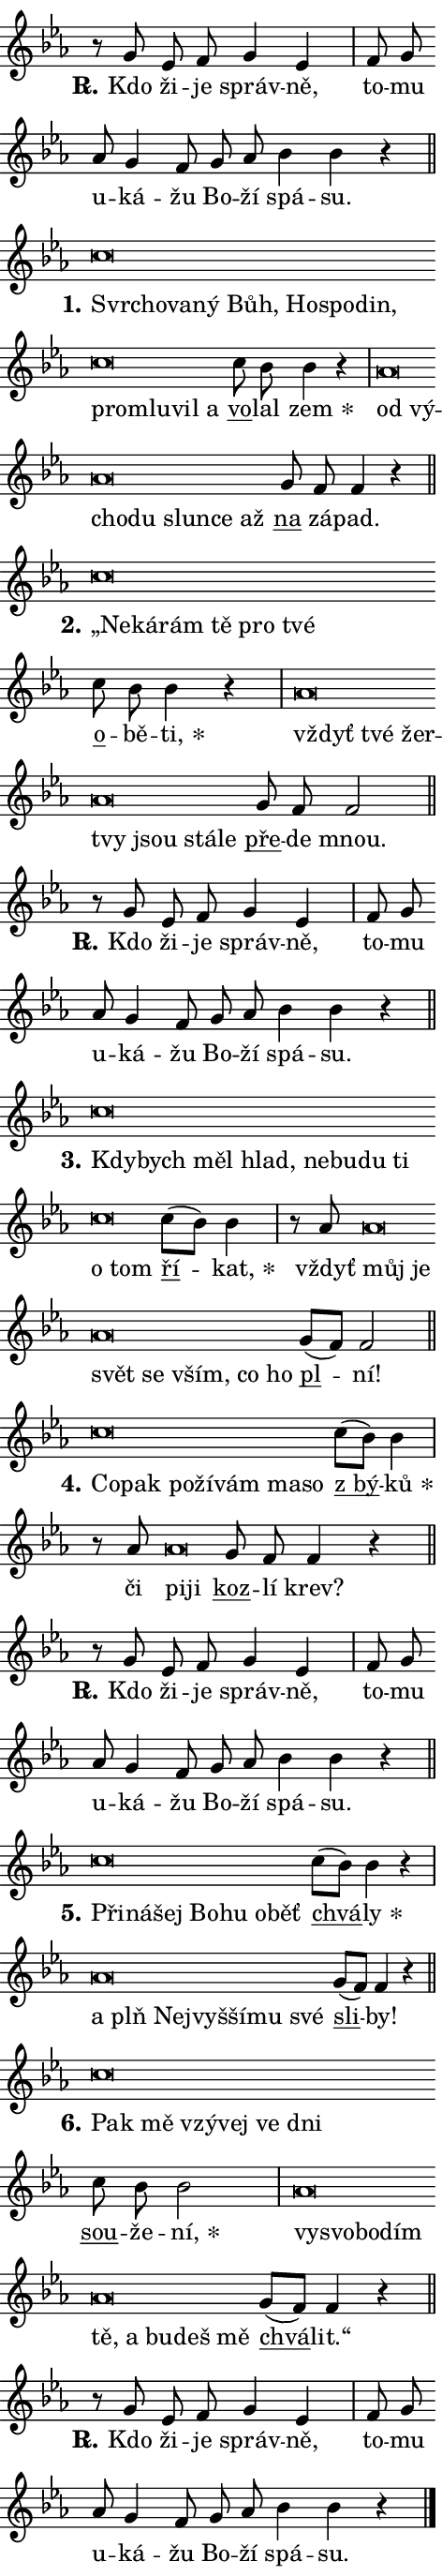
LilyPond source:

\version "2.24.0"
\header { tagline = "" }
\paper {
  indent = 0\cm
  top-margin = 0\cm
  right-margin = 0.13\cm % to fit lyric hyphens
  bottom-margin = 0\cm
  left-margin = 0\cm
  paper-width = 8\cm
  page-breaking = #ly:one-page-breaking
  system-system-spacing.basic-distance = #11
  score-system-spacing.basic-distance = #11
  ragged-last = ##f
}


%% Author: Thomas Morley
%% https://lists.gnu.org/archive/html/lilypond-user/2020-05/msg00002.html
#(define (line-position grob)
"Returns position of @var[grob} in current system:
   @code{'start}, if at first time-step
   @code{'end}, if at last time-step
   @code{'middle} otherwise
"
  (let* ((col (ly:item-get-column grob))
         (ln (ly:grob-object col 'left-neighbor))
         (rn (ly:grob-object col 'right-neighbor))
         (col-to-check-left (if (ly:grob? ln) ln col))
         (col-to-check-right (if (ly:grob? rn) rn col))
         (break-dir-left
           (and
             (ly:grob-property col-to-check-left 'non-musical #f)
             (ly:item-break-dir col-to-check-left)))
         (break-dir-right
           (and
             (ly:grob-property col-to-check-right 'non-musical #f)
             (ly:item-break-dir col-to-check-right))))
        (cond ((eqv? 1 break-dir-left) 'start)
              ((eqv? -1 break-dir-right) 'end)
              (else 'middle))))

#(define (tranparent-at-line-position vctor)
  (lambda (grob)
  "Relying on @code{line-position} select the relevant enry from @var{vctor}.
Used to determine transparency,"
    (case (line-position grob)
      ((end) (not (vector-ref vctor 0)))
      ((middle) (not (vector-ref vctor 1)))
      ((start) (not (vector-ref vctor 2))))))

noteHeadBreakVisibility =
#(define-music-function (break-visibility)(vector?)
"Makes @code{NoteHead}s transparent relying on @var{break-visibility}"
#{
  \override NoteHead.transparent =
    #(tranparent-at-line-position break-visibility)
#})

#(define delete-ledgers-for-transparent-note-heads
  (lambda (grob)
    "Reads whether a @code{NoteHead} is transparent.
If so this @code{NoteHead} is removed from @code{'note-heads} from
@var{grob}, which is supposed to be @code{LedgerLineSpanner}.
As a result ledgers are not printed for this @code{NoteHead}"
    (let* ((nhds-array (ly:grob-object grob 'note-heads))
           (nhds-list
             (if (ly:grob-array? nhds-array)
                 (ly:grob-array->list nhds-array)
                 '()))
           ;; Relies on the transparent-property being done before
           ;; Staff.LedgerLineSpanner.after-line-breaking is executed.
           ;; This is fragile ...
           (to-keep
             (remove
               (lambda (nhd)
                 (ly:grob-property nhd 'transparent #f))
               nhds-list)))
      ;; TODO find a better method to iterate over grob-arrays, similiar
      ;; to filter/remove etc for lists
      ;; For now rebuilt from scratch
      (set! (ly:grob-object grob 'note-heads)  '())
      (for-each
        (lambda (nhd)
          (ly:pointer-group-interface::add-grob grob 'note-heads nhd))
        to-keep))))

squashNotes = {
  \override NoteHead.X-extent = #'(-0.2 . 0.2)
  \override NoteHead.Y-extent = #'(-0.75 . 0)
  \override NoteHead.stencil =
    #(lambda (grob)
       (let ((pos (ly:grob-property grob 'staff-position)))
         (begin
           (if (< pos -7) (display "ERROR: Lower brevis then expected\n") (display ""))
           (if (<= pos -6) ly:text-interface::print ly:note-head::print))))
}
unSquashNotes = {
  \revert NoteHead.X-extent
  \revert NoteHead.Y-extent
  \revert NoteHead.stencil
}

hideNotes = \noteHeadBreakVisibility #begin-of-line-visible
unHideNotes = \noteHeadBreakVisibility #all-visible

% work-around for resetting accidentals
% https://lilypond.org/doc/v2.23/Documentation/notation/displaying-rhythms#unmetered-music
cadenzaMeasure = {
  \cadenzaOff
  \partial 1024 s1024
  \cadenzaOn
}

#(define-markup-command (accent layout props text) (markup?)
  "Underline accented syllable"
  (interpret-markup layout props
    #{\markup \override #'(offset . 4.3) \underline { #text }#}))

responsum = \markup \concat {
  "R" \hspace #-1.05 \path #0.1 #'((moveto 0 0.07) (lineto 0.9 0.8)) \hspace #0.05 "."
}

spaceSize = #0.6828661417322834 % exact space size for TeX Gyre Schola

\layout {
  \context {
    \Staff
    \remove "Time_signature_engraver"
    \override LedgerLineSpanner.after-line-breaking = #delete-ledgers-for-transparent-note-heads
  }
  \context {
    \Lyrics {
      \override LyricSpace.minimum-distance = \spaceSize
      \override LyricText.font-name = #"TeX Gyre Schola"
      \override LyricText.font-size = 1
      \override StanzaNumber.font-name = #"TeX Gyre Schola Bold"
      \override StanzaNumber.font-size = 1
    }
  }
  \context {
    \Score 
    \override NoteHead.text =
      #(lambda (grob) 
        (let ((pos (ly:grob-property grob 'staff-position)))
          #{\markup {
            \combine
              \halign #-0.55 \raise #(if (= pos -6) 0 0.5) \override #'(thickness . 2) \draw-line #'(3.2 . 0)
              \musicglyph "noteheads.sM1"
          }#}))
  }
}

% magnetic-lyrics.ily
%
%   written by
%     Jean Abou Samra <jean@abou-samra.fr>
%     Werner Lemberg <wl@gnu.org>
%
%   adapted by
%     Jiri Hon <jiri.hon@gmail.com>
%
% Version 2022-Apr-15

% https://www.mail-archive.com/lilypond-user@gnu.org/msg149350.html

#(define (Left_hyphen_pointer_engraver context)
   "Collect syllable-hyphen-syllable occurrences in lyrics and store
them in properties.  This engraver only looks to the left.  For
example, if the lyrics input is @code{foo -- bar}, it does the
following.

@itemize @bullet
@item
Set the @code{text} property of the @code{LyricHyphen} grob between
@q{foo} and @q{bar} to @code{foo}.

@item
Set the @code{left-hyphen} property of the @code{LyricText} grob with
text @q{foo} to the @code{LyricHyphen} grob between @q{foo} and
@q{bar}.
@end itemize

Use this auxiliary engraver in combination with the
@code{lyric-@/text::@/apply-@/magnetic-@/offset!} hook."
   (let ((hyphen #f)
         (text #f))
     (make-engraver
      (acknowledgers
       ((lyric-syllable-interface engraver grob source-engraver)
        (set! text grob)))
      (end-acknowledgers
       ((lyric-hyphen-interface engraver grob source-engraver)
        ;(when (not (grob::has-interface grob 'lyric-space-interface))
          (set! hyphen grob)));)
      ((stop-translation-timestep engraver)
       (when (and text hyphen)
         (ly:grob-set-object! text 'left-hyphen hyphen))
       (set! text #f)
       (set! hyphen #f)))))

#(define (lyric-text::apply-magnetic-offset! grob)
   "If the space between two syllables is less than the value in
property @code{LyricText@/.details@/.squash-threshold}, move the right
syllable to the left so that it gets concatenated with the left
syllable.

Use this function as a hook for
@code{LyricText@/.after-@/line-@/breaking} if the
@code{Left_@/hyphen_@/pointer_@/engraver} is active."
   (let ((hyphen (ly:grob-object grob 'left-hyphen #f)))
     (when hyphen
       (let ((left-text (ly:spanner-bound hyphen LEFT)))
         (when (grob::has-interface left-text 'lyric-syllable-interface)
           (let* ((common (ly:grob-common-refpoint grob left-text X))
                  (this-x-ext (ly:grob-extent grob common X))
                  (left-x-ext
                   (begin
                     ;; Trigger magnetism for left-text.
                     (ly:grob-property left-text 'after-line-breaking)
                     (ly:grob-extent left-text common X)))
                  ;; `delta` is the gap width between two syllables.
                  (delta (- (interval-start this-x-ext)
                            (interval-end left-x-ext)))
                  (details (ly:grob-property grob 'details))
                  (threshold (assoc-get 'squash-threshold details 0.2)))
             (when (< delta threshold)
               (let* (;; We have to manipulate the input text so that
                      ;; ligatures crossing syllable boundaries are not
                      ;; disabled.  For languages based on the Latin
                      ;; script this is essentially a beautification.
                      ;; However, for non-Western scripts it can be a
                      ;; necessity.
                      (lt (ly:grob-property left-text 'text))
                      (rt (ly:grob-property grob 'text))
                      (is-space (grob::has-interface hyphen 'lyric-space-interface))
                      (space (if is-space " " ""))
                      (extra-delta (if is-space spaceSize 0))
                      ;; Append new syllable.
                      (ltrt-space (if (and (string? lt) (string? rt))
                                (string-append lt space rt)
                                (make-concat-markup (list lt space rt))))
                      ;; Right-align `ltrt` to the right side.
                      (ltrt-space-markup (grob-interpret-markup
                               grob
                               (make-translate-markup
                                (cons (interval-length this-x-ext) 0)
                                (make-right-align-markup ltrt-space)))))
                 (begin
                   ;; Don't print `left-text`.
                   (ly:grob-set-property! left-text 'stencil #f)
                   ;; Set text and stencil (which holds all collected
                   ;; syllables so far) and shift it to the left.
                   (ly:grob-set-property! grob 'text ltrt-space)
                   (ly:grob-set-property! grob 'stencil ltrt-space-markup)
                   (ly:grob-translate-axis! grob (- (- delta extra-delta)) X))))))))))


#(define (lyric-hyphen::displace-bounds-first grob)
   ;; Make very sure this callback isn't triggered too early.
   (let ((left (ly:spanner-bound grob LEFT))
         (right (ly:spanner-bound grob RIGHT)))
     (ly:grob-property left 'after-line-breaking)
     (ly:grob-property right 'after-line-breaking)
     (ly:lyric-hyphen::print grob)))

squashThreshold = #0.4

\layout {
  \context {
    \Lyrics
    \consists #Left_hyphen_pointer_engraver
    \override LyricText.after-line-breaking =
      #lyric-text::apply-magnetic-offset!
    \override LyricHyphen.stencil = #lyric-hyphen::displace-bounds-first
    \override LyricText.details.squash-threshold = \squashThreshold
    \override LyricHyphen.minimum-distance = 0
    \override LyricHyphen.minimum-length = \squashThreshold
  }
}

squashText = \override LyricText.details.squash-threshold = 9999
unSquashText = \override LyricText.details.squash-threshold = \squashThreshold

leftText = \override LyricText.self-alignment-X = #LEFT
unLeftText = \revert LyricText.self-alignment-X

starOffset = #(lambda (grob) 
                (let ((x_offset (ly:self-alignment-interface::aligned-on-x-parent grob)))
                  (if (= x_offset 0) 0 (+ x_offset 1.2))))

star = #(define-music-function (syllable)(string?)
"Append star separator at the end of a syllable"
#{
  \once \override LyricText.X-offset = #starOffset
  \lyricmode { \markup {
    #syllable
    \override #'((font-name . "TeX Gyre Schola Bold")) \hspace #0.2 \lower #0.65 \larger "*"
  } }
#})

starAccent = #(define-music-function (syllable)(string?)
"Append star separator at the end of a syllable and make accent"
#{
  \once \override LyricText.X-offset = #starOffset
  \lyricmode { \markup {
    \accent #syllable
    \override #'((font-name . "TeX Gyre Schola Bold")) \hspace #0.2 \lower #0.65 \larger "*"
  } }
#})

breath = #(define-music-function (syllable)(string?)
"Append breathing indicator at the end of a syllable"
#{
  \lyricmode { \markup { #syllable "+" } }
#})

optionalBreath = #(define-music-function (syllable)(string?)
"Append optional breathing indicator at the end of a syllable"
#{
  \lyricmode { \markup { #syllable "(+)" } }
#})


\score {
    <<
        \new Voice = "melody" { \cadenzaOn \key es \major \relative { r8 g' es f g4 es \cadenzaMeasure \bar "|" f8 g \bar "" as g4 f8 \bar "" g as \bar "" bes4 bes r \cadenzaMeasure \bar "||" \break } }
        \new Lyrics \lyricsto "melody" { \lyricmode { \set stanza = \responsum
Kdo ži -- je správ -- ně, to -- mu u -- ká -- žu Bo -- ží spá -- su. } }
    >>
    \layout {}
}

\score {
    <<
        \new Voice = "melody" { \cadenzaOn \key es \major \relative { \squashNotes c''\breve*1/16 \hideNotes \breve*1/16 \bar "" \breve*1/16 \bar "" \breve*1/16 \bar "" \breve*1/16 \bar "" \breve*1/16 \bar "" \breve*1/16 \bar "" \breve*1/16 \bar "" \breve*1/16 \bar "" \breve*1/16 \bar "" \breve*1/16 \breve*1/16 \bar "" \unHideNotes \unSquashNotes \bar "" c8 bes bes4 r \cadenzaMeasure \bar "|" \squashNotes as\breve*1/16 \hideNotes \breve*1/16 \bar "" \breve*1/16 \bar "" \breve*1/16 \bar "" \breve*1/16 \bar "" \breve*1/16 \breve*1/16 \bar "" \unHideNotes \unSquashNotes \bar "" g8 f f4 r \cadenzaMeasure \bar "||" \break } }
        \new Lyrics \lyricsto "melody" { \lyricmode { \set stanza = "1."
\leftText Svr -- \squashText cho -- va -- ný Bůh, Ho -- spo -- din, pro -- mlu -- vil a \unLeftText \unSquashText \markup \accent vo -- lal \star zem \leftText od \squashText vý -- cho -- du slun -- ce až \unLeftText \unSquashText \markup \accent na zá -- pad. } }
    >>
    \layout {}
}

\score {
    <<
        \new Voice = "melody" { \cadenzaOn \key es \major \relative { \squashNotes c''\breve*1/16 \hideNotes \breve*1/16 \bar "" \breve*1/16 \bar "" \breve*1/16 \bar "" \breve*1/16 \breve*1/16 \bar "" \unHideNotes \unSquashNotes \bar "" c8 bes bes4 r \cadenzaMeasure \bar "|" \squashNotes as\breve*1/16 \hideNotes \breve*1/16 \bar "" \breve*1/16 \bar "" \breve*1/16 \bar "" \breve*1/16 \bar "" \breve*1/16 \breve*1/16 \bar "" \unHideNotes \unSquashNotes \bar "" g8 f f2 \cadenzaMeasure \bar "||" \break } }
        \new Lyrics \lyricsto "melody" { \lyricmode { \set stanza = "2."
\leftText „Ne -- \squashText ká -- rám tě pro tvé \unLeftText \unSquashText \markup \accent o -- bě -- \star ti, \leftText vždyť \squashText tvé žer -- tvy jsou stá -- le \unLeftText \unSquashText \markup \accent pře -- de mnou. } }
    >>
    \layout {}
}

\score {
    <<
        \new Voice = "melody" { \cadenzaOn \key es \major \relative { r8 g' es f g4 es \cadenzaMeasure \bar "|" f8 g \bar "" as g4 f8 \bar "" g as \bar "" bes4 bes r \cadenzaMeasure \bar "||" \break } }
        \new Lyrics \lyricsto "melody" { \lyricmode { \set stanza = \responsum
Kdo ži -- je správ -- ně, to -- mu u -- ká -- žu Bo -- ží spá -- su. } }
    >>
    \layout {}
}

\score {
    <<
        \new Voice = "melody" { \cadenzaOn \key es \major \relative { \squashNotes c''\breve*1/16 \hideNotes \breve*1/16 \bar "" \breve*1/16 \bar "" \breve*1/16 \bar "" \breve*1/16 \bar "" \breve*1/16 \bar "" \breve*1/16 \bar "" \breve*1/16 \bar "" \breve*1/16 \breve*1/16 \bar "" \unHideNotes \unSquashNotes \bar "" c8[( bes)] bes4 \cadenzaMeasure \bar "|" r8 as \squashNotes as\breve*1/16 \hideNotes \breve*1/16 \bar "" \breve*1/16 \bar "" \breve*1/16 \bar "" \breve*1/16 \bar "" \breve*1/16 \breve*1/16 \bar "" \unHideNotes \unSquashNotes \bar "" g8[( f)] f2 \cadenzaMeasure \bar "||" \break } }
        \new Lyrics \lyricsto "melody" { \lyricmode { \set stanza = "3."
\leftText Kdy -- \squashText bych měl hlad, ne -- bu -- du ti o tom \unLeftText \unSquashText \markup \accent ří -- \star kat, vždyť \leftText můj \squashText je svět se vším, co ho \unLeftText \unSquashText \markup \accent pl -- ní! } }
    >>
    \layout {}
}

\score {
    <<
        \new Voice = "melody" { \cadenzaOn \key es \major \relative { \squashNotes c''\breve*1/16 \hideNotes \breve*1/16 \bar "" \breve*1/16 \bar "" \breve*1/16 \bar "" \breve*1/16 \bar "" \breve*1/16 \breve*1/16 \bar "" \unHideNotes \unSquashNotes \bar "" c8[( bes)] bes4 \cadenzaMeasure \bar "|" r8 as8 \squashNotes as\breve*1/16 \hideNotes \breve*1/16 \bar "" \unHideNotes \unSquashNotes \bar "" g8 f f4 r \cadenzaMeasure \bar "||" \break } }
        \new Lyrics \lyricsto "melody" { \lyricmode { \set stanza = "4."
\leftText Co -- \squashText pak po -- ží -- vám ma -- so \unLeftText \unSquashText \markup \accent "z bý" -- \star ků či \leftText pi -- \squashText ji \unLeftText \unSquashText \markup \accent koz -- lí krev? } }
    >>
    \layout {}
}

\score {
    <<
        \new Voice = "melody" { \cadenzaOn \key es \major \relative { r8 g' es f g4 es \cadenzaMeasure \bar "|" f8 g \bar "" as g4 f8 \bar "" g as \bar "" bes4 bes r \cadenzaMeasure \bar "||" \break } }
        \new Lyrics \lyricsto "melody" { \lyricmode { \set stanza = \responsum
Kdo ži -- je správ -- ně, to -- mu u -- ká -- žu Bo -- ží spá -- su. } }
    >>
    \layout {}
}

\score {
    <<
        \new Voice = "melody" { \cadenzaOn \key es \major \relative { \squashNotes c''\breve*1/16 \hideNotes \breve*1/16 \bar "" \breve*1/16 \bar "" \breve*1/16 \bar "" \breve*1/16 \bar "" \breve*1/16 \breve*1/16 \bar "" \unHideNotes \unSquashNotes \bar "" c8[( bes)] bes4 r \cadenzaMeasure \bar "|" \squashNotes as\breve*1/16 \hideNotes \breve*1/16 \bar "" \breve*1/16 \bar "" \breve*1/16 \bar "" \breve*1/16 \bar "" \breve*1/16 \breve*1/16 \bar "" \unHideNotes \unSquashNotes \bar "" g8[( f)] f4 r \cadenzaMeasure \bar "||" \break } }
        \new Lyrics \lyricsto "melody" { \lyricmode { \set stanza = "5."
\leftText Při -- \squashText ná -- šej Bo -- hu o -- běť \unLeftText \unSquashText \markup \accent chvá -- \star ly \leftText a \squashText plň Nej -- vyš -- ší -- mu své \unLeftText \unSquashText \markup \accent sli -- by! } }
    >>
    \layout {}
}

\score {
    <<
        \new Voice = "melody" { \cadenzaOn \key es \major \relative { \squashNotes c''\breve*1/16 \hideNotes \breve*1/16 \bar "" \breve*1/16 \bar "" \breve*1/16 \bar "" \breve*1/16 \breve*1/16 \bar "" \unHideNotes \unSquashNotes \bar "" c8 bes bes2 \cadenzaMeasure \bar "|" \squashNotes as\breve*1/16 \hideNotes \breve*1/16 \bar "" \breve*1/16 \bar "" \breve*1/16 \bar "" \breve*1/16 \bar "" \breve*1/16 \bar "" \breve*1/16 \bar "" \breve*1/16 \breve*1/16 \bar "" \unHideNotes \unSquashNotes \bar "" g8[( f)] f4 r \cadenzaMeasure \bar "||" \break } }
        \new Lyrics \lyricsto "melody" { \lyricmode { \set stanza = "6."
\leftText Pak \squashText mě vzý -- vej ve dni \unLeftText \unSquashText \markup \accent sou -- že -- \star ní, \leftText vy -- \squashText svo -- bo -- dím tě, a bu -- deš mě \unLeftText \unSquashText \markup \accent chvá -- lit.“ } }
    >>
    \layout {}
}

\score {
    <<
        \new Voice = "melody" { \cadenzaOn \key es \major \relative { r8 g' es f g4 es \cadenzaMeasure \bar "|" f8 g \bar "" as g4 f8 \bar "" g as \bar "" bes4 bes r \cadenzaMeasure \bar "||" \break } \bar "|." }
        \new Lyrics \lyricsto "melody" { \lyricmode { \set stanza = \responsum
Kdo ži -- je správ -- ně, to -- mu u -- ká -- žu Bo -- ží spá -- su. } }
    >>
    \layout {}
}
